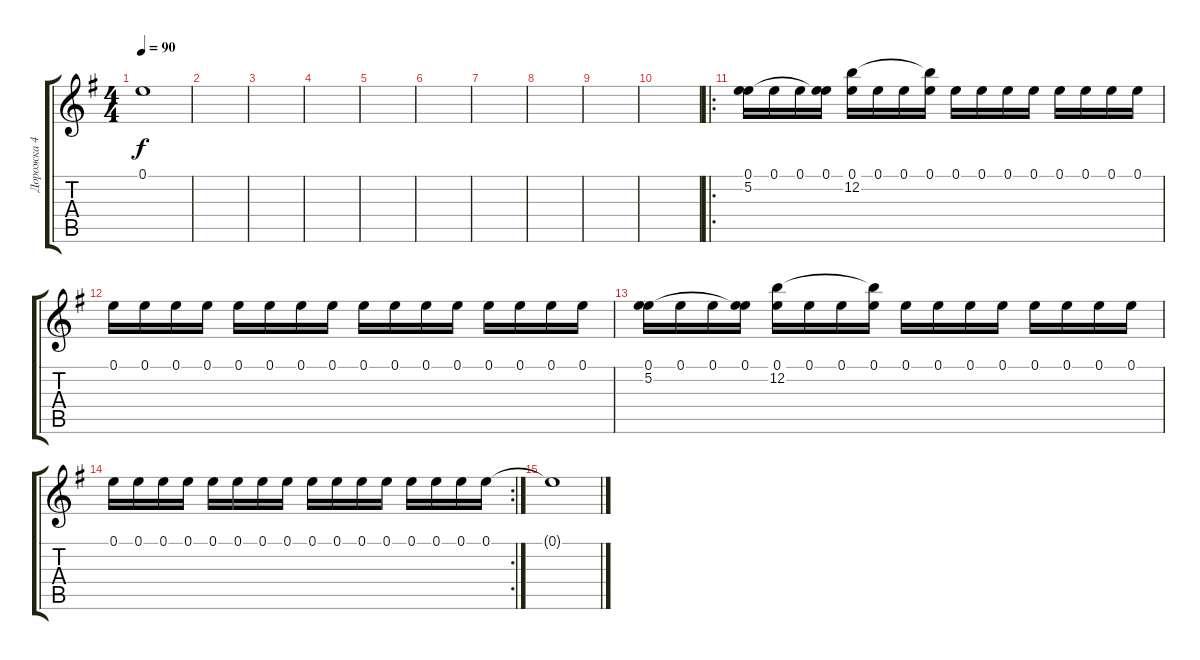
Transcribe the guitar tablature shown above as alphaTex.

\track ("Дорожка 4" "Дорожка 4") {instrument distortionguitar}
\staff {score tabs}
\tuning (E4 B3 G3 D3 A2 E2) {hide}
\ts (4 4)
\tempo 90
\clef g2
\ks g
0.1{t}.1{dy f volume 1} |
|
|
|
|
|
|
|
|
|
\ro
(0.1 5.2).16{volume 9} 0.1.16 0.1.16 (0.1 5.2{t}).16 (0.1 12.2).16 0.1.16 0.1.16 (0.1 12.2{t}).16 0.1.16 0.1.16 0.1.16 0.1.16 0.1.16 0.1.16 0.1.16 0.1.16 |
0.1.16 0.1.16 0.1.16 0.1.16 0.1.16 0.1.16 0.1.16 0.1.16 0.1.16 0.1.16 0.1.16 0.1.16 0.1.16 0.1.16 0.1.16 0.1.16 |
(0.1 5.2).16 0.1.16 0.1.16 (0.1 5.2{t}).16 (0.1 12.2).16 0.1.16 0.1.16 (0.1 12.2{t}).16 0.1.16 0.1.16 0.1.16 0.1.16 0.1.16 0.1.16 0.1.16 0.1.16 |
\rc 2
0.1.16 0.1.16 0.1.16 0.1.16 0.1.16 0.1.16 0.1.16 0.1.16 0.1.16 0.1.16 0.1.16 0.1.16 0.1.16 0.1.16 0.1.16 0.1.16 |
0.1{t}.1{volume 1}
